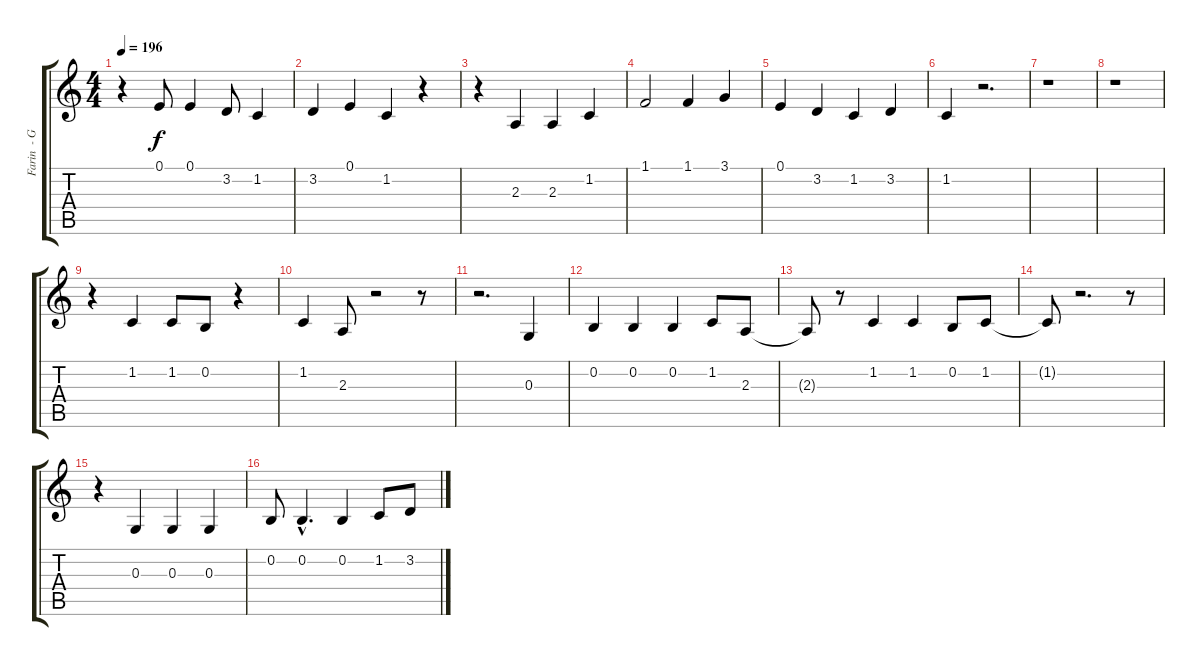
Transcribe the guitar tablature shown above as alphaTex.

\track ("Farin  - Gesang" "Farin  - G") {instrument tenorsax}
\staff {score tabs}
\tuning (E4 B3 G3 D3 A2 E2) {hide}
\ts (4 4)
\tempo 196
\clef g2
\ks c
r.4{dy f} 0.1.8 0.1.4 3.2.8 1.2.4 |
3.2.4 0.1.4 1.2.4 r.4 |
r.4 2.3.4 2.3.4 1.2.4 |
1.1.2 1.1.4 3.1.4 |
0.1.4 3.2.4 1.2.4 3.2.4 |
1.2.4 r.2{d} |
r.1 |
r.1 |
r.4 1.2.4 1.2.8 0.2.8 r.4 |
1.2.4 2.3.8 r.2 r.8 |
r.2{d} 0.3.4 |
0.2.4 0.2.4 0.2.4 1.2.8 2.3.8 |
2.3{t}.8 r.8 1.2.4 1.2.4 0.2.8 1.2.8 |
1.2{t}.8 r.2{d} r.8 |
r.4 0.3.4 0.3.4 0.3.4 |
0.2.8 0.2{hac}.4{d} 0.2.4 1.2.8 3.2.8
